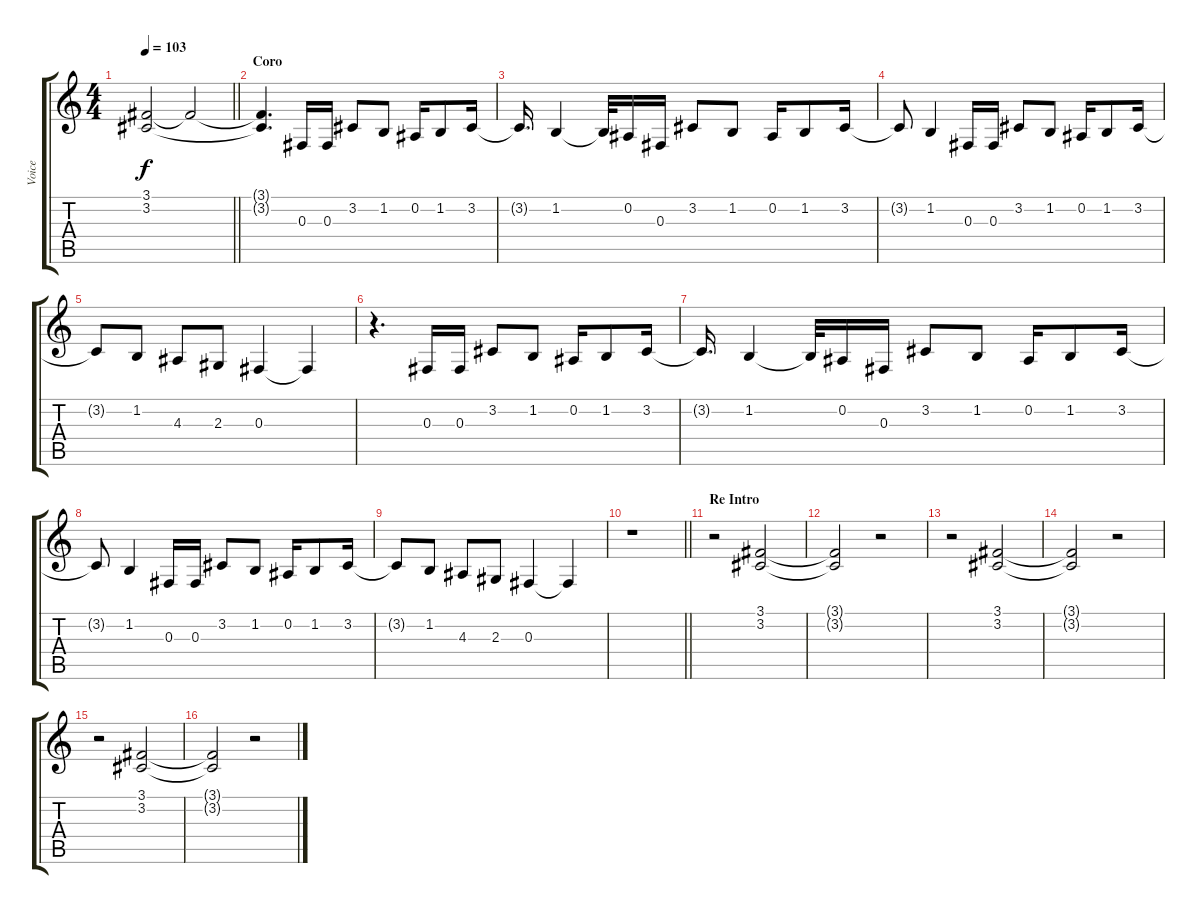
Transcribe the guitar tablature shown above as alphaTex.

\track ("Voice" "Voice") {instrument harmonica}
\staff {score tabs}
\tuning (Eb4 Bb3 Gb3 Db3 Ab2 Eb2) {hide}
\ts (4 4)
\tempo 103
\clef g2
\barLineRight lightlight
\ks c
(3.1 3.2{t}).2{dy f} 3.1{t}.2 |
\section ("" "Coro")
(3.1{t} 3.2{t}).4{d} 0.3.16 0.3.16 3.2.8 1.2.8 0.2.16 1.2.8 3.2.16 |
3.2{t}.16{d} 1.2.4 1.2{t}.32 0.2.16 0.3.16 3.2.8 1.2.8 0.2.16 1.2.8 3.2.16 |
3.2{t}.8 1.2.4 0.3.16 0.3.16 3.2.8 1.2.8 0.2.16 1.2.8 3.2.16 |
3.2{t}.8 1.2.8 4.3.8 2.3.8 0.3.4 0.3{t}.4 |
r.4{d} 0.3.16 0.3.16 3.2.8 1.2.8 0.2.16 1.2.8 3.2.16 |
3.2{t}.16{d} 1.2.4 1.2{t}.32 0.2.16 0.3.16 3.2.8 1.2.8 0.2.16 1.2.8 3.2.16 |
3.2{t}.8 1.2.4 0.3.16 0.3.16 3.2.8 1.2.8 0.2.16 1.2.8 3.2.16 |
3.2{t}.8 1.2.8 4.3.8 2.3.8 0.3.4 0.3{t}.4 |
\barLineRight lightlight
r.1 |
\section ("" "Re Intro")
r.2 (3.1 3.2).2 |
(3.1{t} 3.2{t}).2 r.2 |
r.2 (3.1 3.2).2 |
(3.1{t} 3.2{t}).2 r.2 |
r.2 (3.1 3.2).2 |
(3.1{t} 3.2{t}).2 r.2
